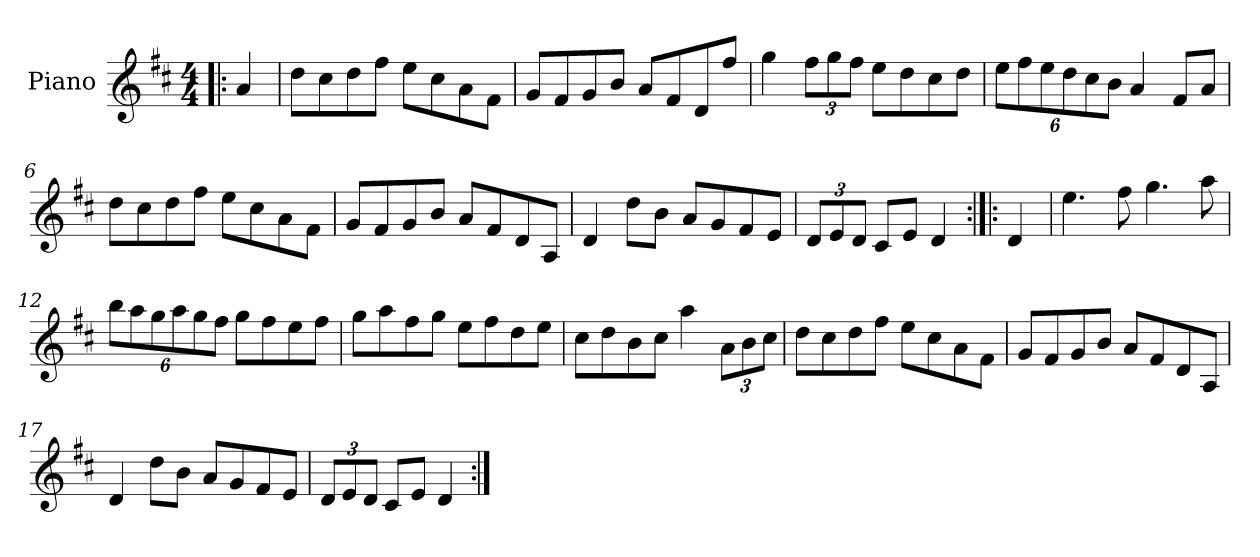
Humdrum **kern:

**kern
*part1
*staff1
*I"Piano
*I'Pno
*clefG2
*k[f#c#]
*D:
*M4/4
=1!|:
4a/
=2
8dd\L
8cc#\
8dd\
8ff#\J
8ee\L
8cc#\
8a\
8f#\J
=3
8g/L
8f#/
8g/
8b/J
8a/L
8f#/
8d/
8ff#/J
=4
4gg\
12ff#\L
12gg\
12ff#\J
8ee\L
8dd\
8cc#\
8dd\J
!!LO:LB:g=z
=5
12ee\L
12ff#\
12ee\
12dd\
12cc#\
12b\J
4a/
8f#/L
8a/J
=6
8dd\L
8cc#\
8dd\
8ff#\J
8ee\L
8cc#\
8a\
8f#\J
=7
8g/L
8f#/
8g/
8b/J
8a/L
8f#/
8d/
8A/J
=8
4d/
8dd\L
8b\J
8a/L
8g/
8f#/
8e/J
!!LO:LB:g=z
=9
12d/L
12e/
12d/J
8c#/L
8e/J
4d/
=10:|!|:
4d/
=11
4.ee\
8ff#\
4.gg\
8aa\
=12
12bb\L
12aa\
12gg\
12aa\
12gg\
12ff#\J
8gg\L
8ff#\
8ee\
8ff#\J
=13
8gg\L
8aa\
8ff#\
8gg\J
8ee\L
8ff#\
8dd\
8ee\J
!!LO:LB:g=z
=14
8cc#\L
8dd\
8b\
8cc#\J
4aa\
12a\L
12b\
12cc#\J
=15
8dd\L
8cc#\
8dd\
8ff#\J
8ee\L
8cc#\
8a\
8f#\J
=16
8g/L
8f#/
8g/
8b/J
8a/L
8f#/
8d/
8A/J
=17
4d/
8dd\L
8b\J
8a/L
8g/
8f#/
8e/J
!!LO:LB:g=z
=18
12d/L
12e/
12d/J
8c#/L
8e/J
4d/
=:|!
*-
